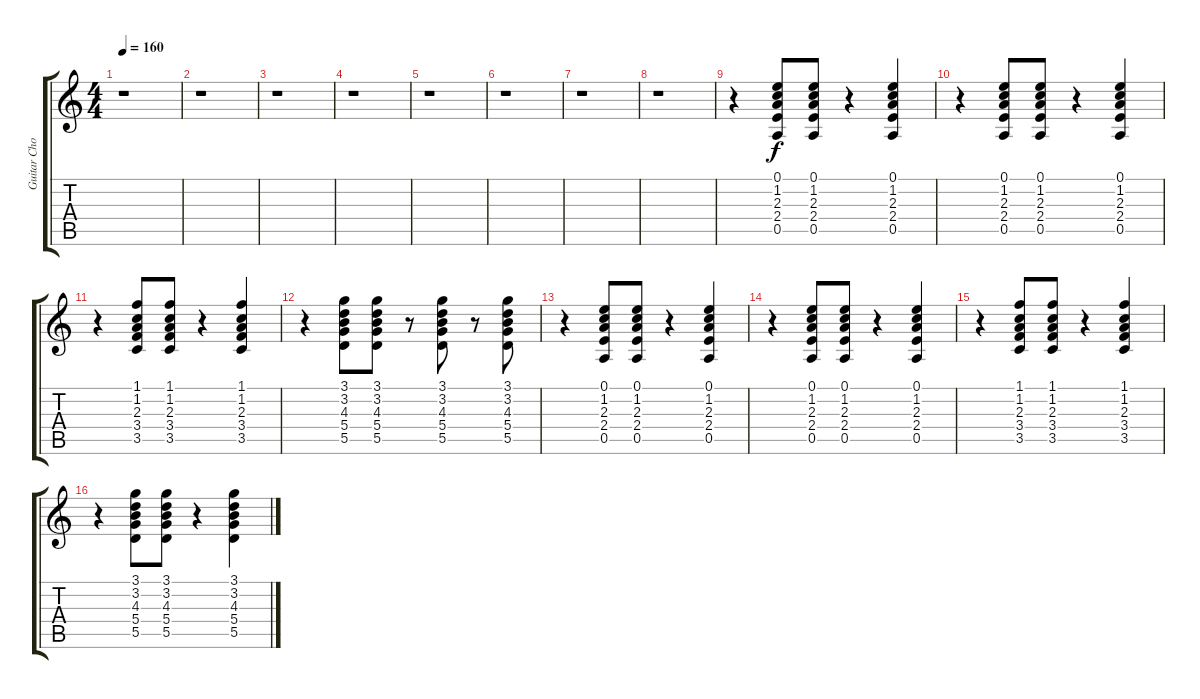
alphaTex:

\track ("Guitar Chords" "Guitar Cho") {instrument acousticguitarsteel}
\staff {score tabs}
\tuning (E4 B3 G3 D3 A2 E2) {hide}
\ts (4 4)
\tempo 160
\clef g2
\ks c
r.1{dy f} |
r.1 |
r.1 |
r.1 |
r.1 |
r.1 |
r.1 |
r.1 |
r.4 (0.1 1.2 2.3 2.4 0.5).8 (0.1 1.2 2.3 2.4 0.5).8 r.4 (0.1 1.2 2.3 2.4 0.5).4 |
r.4 (0.1 1.2 2.3 2.4 0.5).8 (0.1 1.2 2.3 2.4 0.5).8 r.4 (0.1 1.2 2.3 2.4 0.5).4 |
r.4 (1.1 1.2 2.3 3.4 3.5).8 (1.1 1.2 2.3 3.4 3.5).8 r.4 (1.1 1.2 2.3 3.4 3.5).4 |
r.4 (3.1 3.2 4.3 5.4 5.5).8 (3.1 3.2 4.3 5.4 5.5).8 r.8 (3.1 3.2 4.3 5.4 5.5).8 r.8 (3.1 3.2 4.3 5.4 5.5).8 |
r.4 (0.1 1.2 2.3 2.4 0.5).8 (0.1 1.2 2.3 2.4 0.5).8 r.4 (0.1 1.2 2.3 2.4 0.5).4 |
r.4 (0.1 1.2 2.3 2.4 0.5).8 (0.1 1.2 2.3 2.4 0.5).8 r.4 (0.1 1.2 2.3 2.4 0.5).4 |
r.4 (1.1 1.2 2.3 3.4 3.5).8 (1.1 1.2 2.3 3.4 3.5).8 r.4 (1.1 1.2 2.3 3.4 3.5).4 |
r.4 (3.1 3.2 4.3 5.4 5.5).8 (3.1 3.2 4.3 5.4 5.5).8 r.4 (3.1 3.2 4.3 5.4 5.5).4
